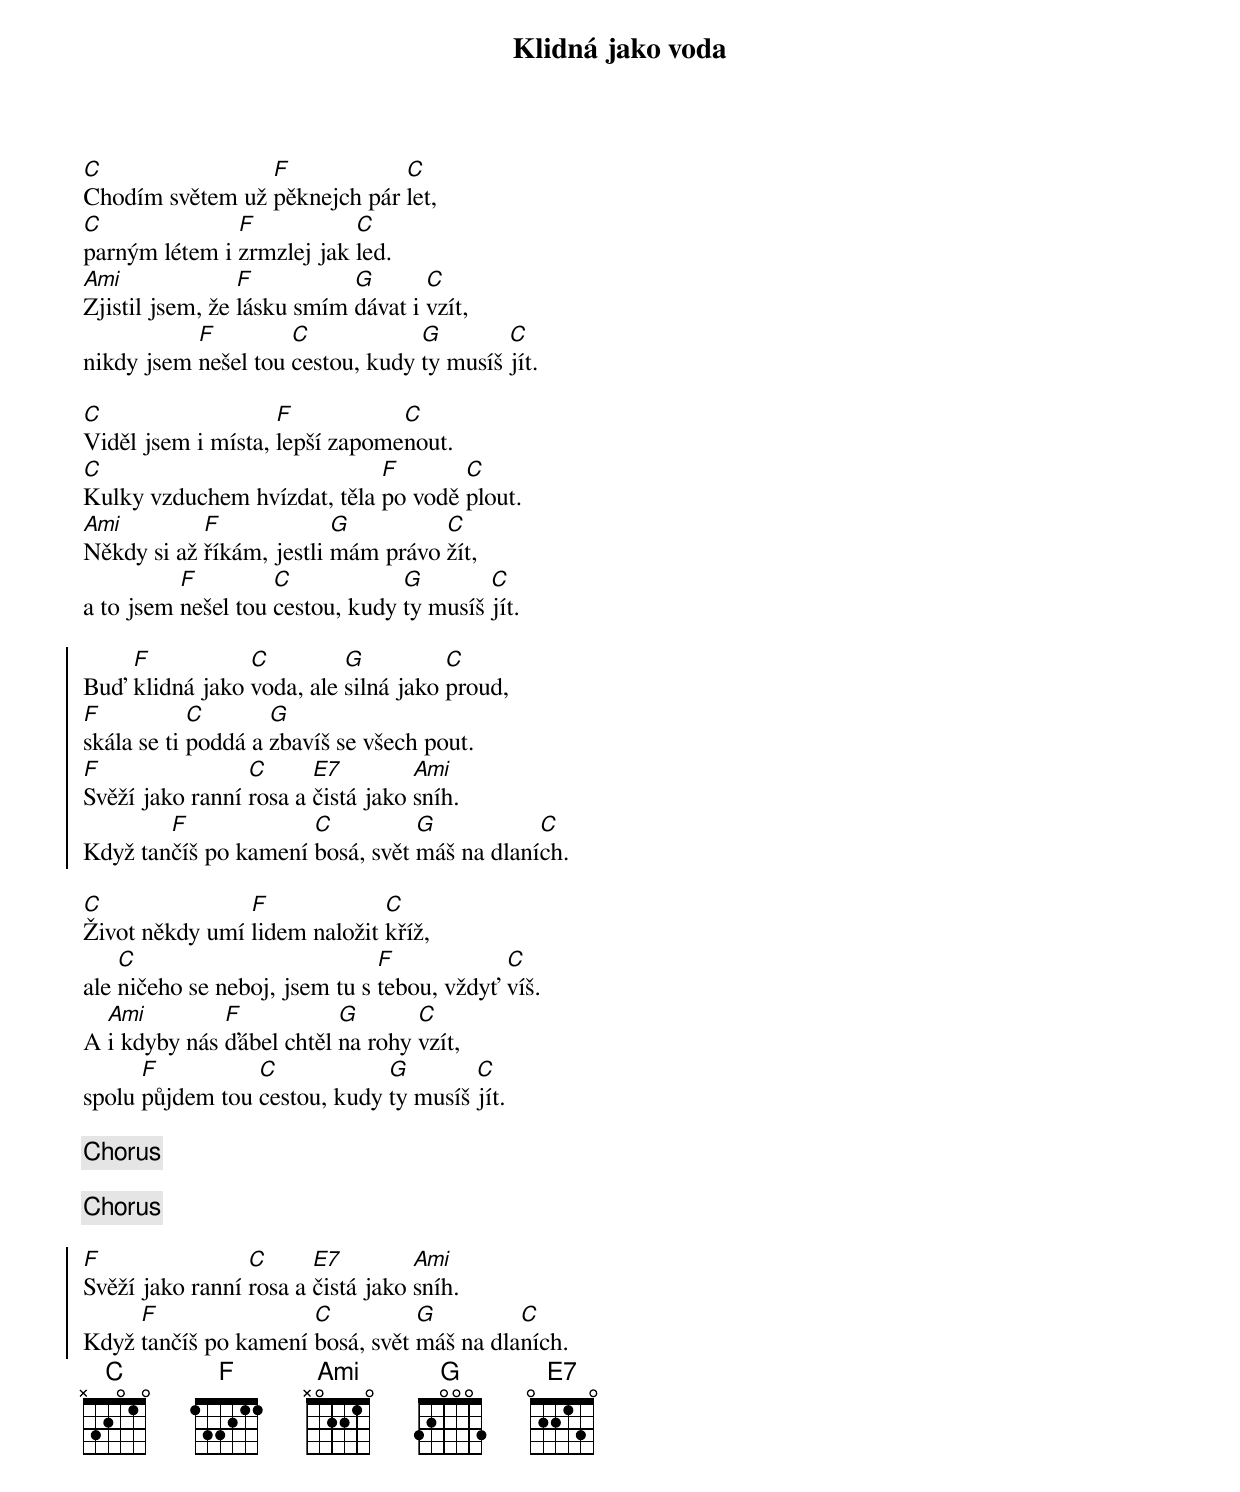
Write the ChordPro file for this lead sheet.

{title: Klidná jako voda}
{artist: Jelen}
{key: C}
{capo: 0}
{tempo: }
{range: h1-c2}
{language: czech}
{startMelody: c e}
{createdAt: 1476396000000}
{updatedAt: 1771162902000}
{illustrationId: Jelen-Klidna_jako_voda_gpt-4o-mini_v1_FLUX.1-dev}
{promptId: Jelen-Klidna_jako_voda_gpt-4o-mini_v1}

{start_of_verse}
[C]Chodím světem už [F]pěknejch pár [C]let,
[C]parným létem i [F]zrmzlej jak [C]led.
[Ami]Zjistil jsem, že [F]lásku smím [G]dávat i [C]vzít,
nikdy jsem [F]nešel tou [C]cestou, kudy [G]ty musíš [C]jít.
{end_of_verse}

{start_of_verse}
[C]Viděl jsem i místa, [F]lepší zapome[C]nout.
[C]Kulky vzduchem hvízdat, těla [F]po vodě [C]plout.
[Ami]Někdy si až [F]říkám, jestli [G]mám právo [C]žít,
a to jsem [F]nešel tou [C]cestou, kudy [G]ty musíš [C]jít.
{end_of_verse}

{start_of_chorus}
Buď [F]klidná jako [C]voda, ale [G]silná jako [C]proud,
[F]skála se ti [C]poddá a [G]zbavíš se všech pout.
[F]Svěží jako ranní [C]rosa a [E7]čistá jako [Ami]sníh.
Když tan[F]číš po kamení [C]bosá, svět [G]máš na dlaní[C]ch.
{end_of_chorus}

{start_of_verse}
[C]Život někdy umí [F]lidem naložit [C]kříž,
ale [C]ničeho se neboj, jsem tu s [F]tebou, vždyť [C]víš.
A [Ami]i kdyby nás [F]ďábel chtěl [G]na rohy [C]vzít,
spolu [F]půjdem tou [C]cestou, kudy [G]ty musíš [C]jít.
{end_of_verse}

{chorus}

{chorus}

{start_of_chorus}
[F]Svěží jako ranní [C]rosa a [E7]čistá jako [Ami]sníh.
Když [F]tančíš po kamení [C]bosá, svět [G]máš na dla[C]ních.
{end_of_chorus}
